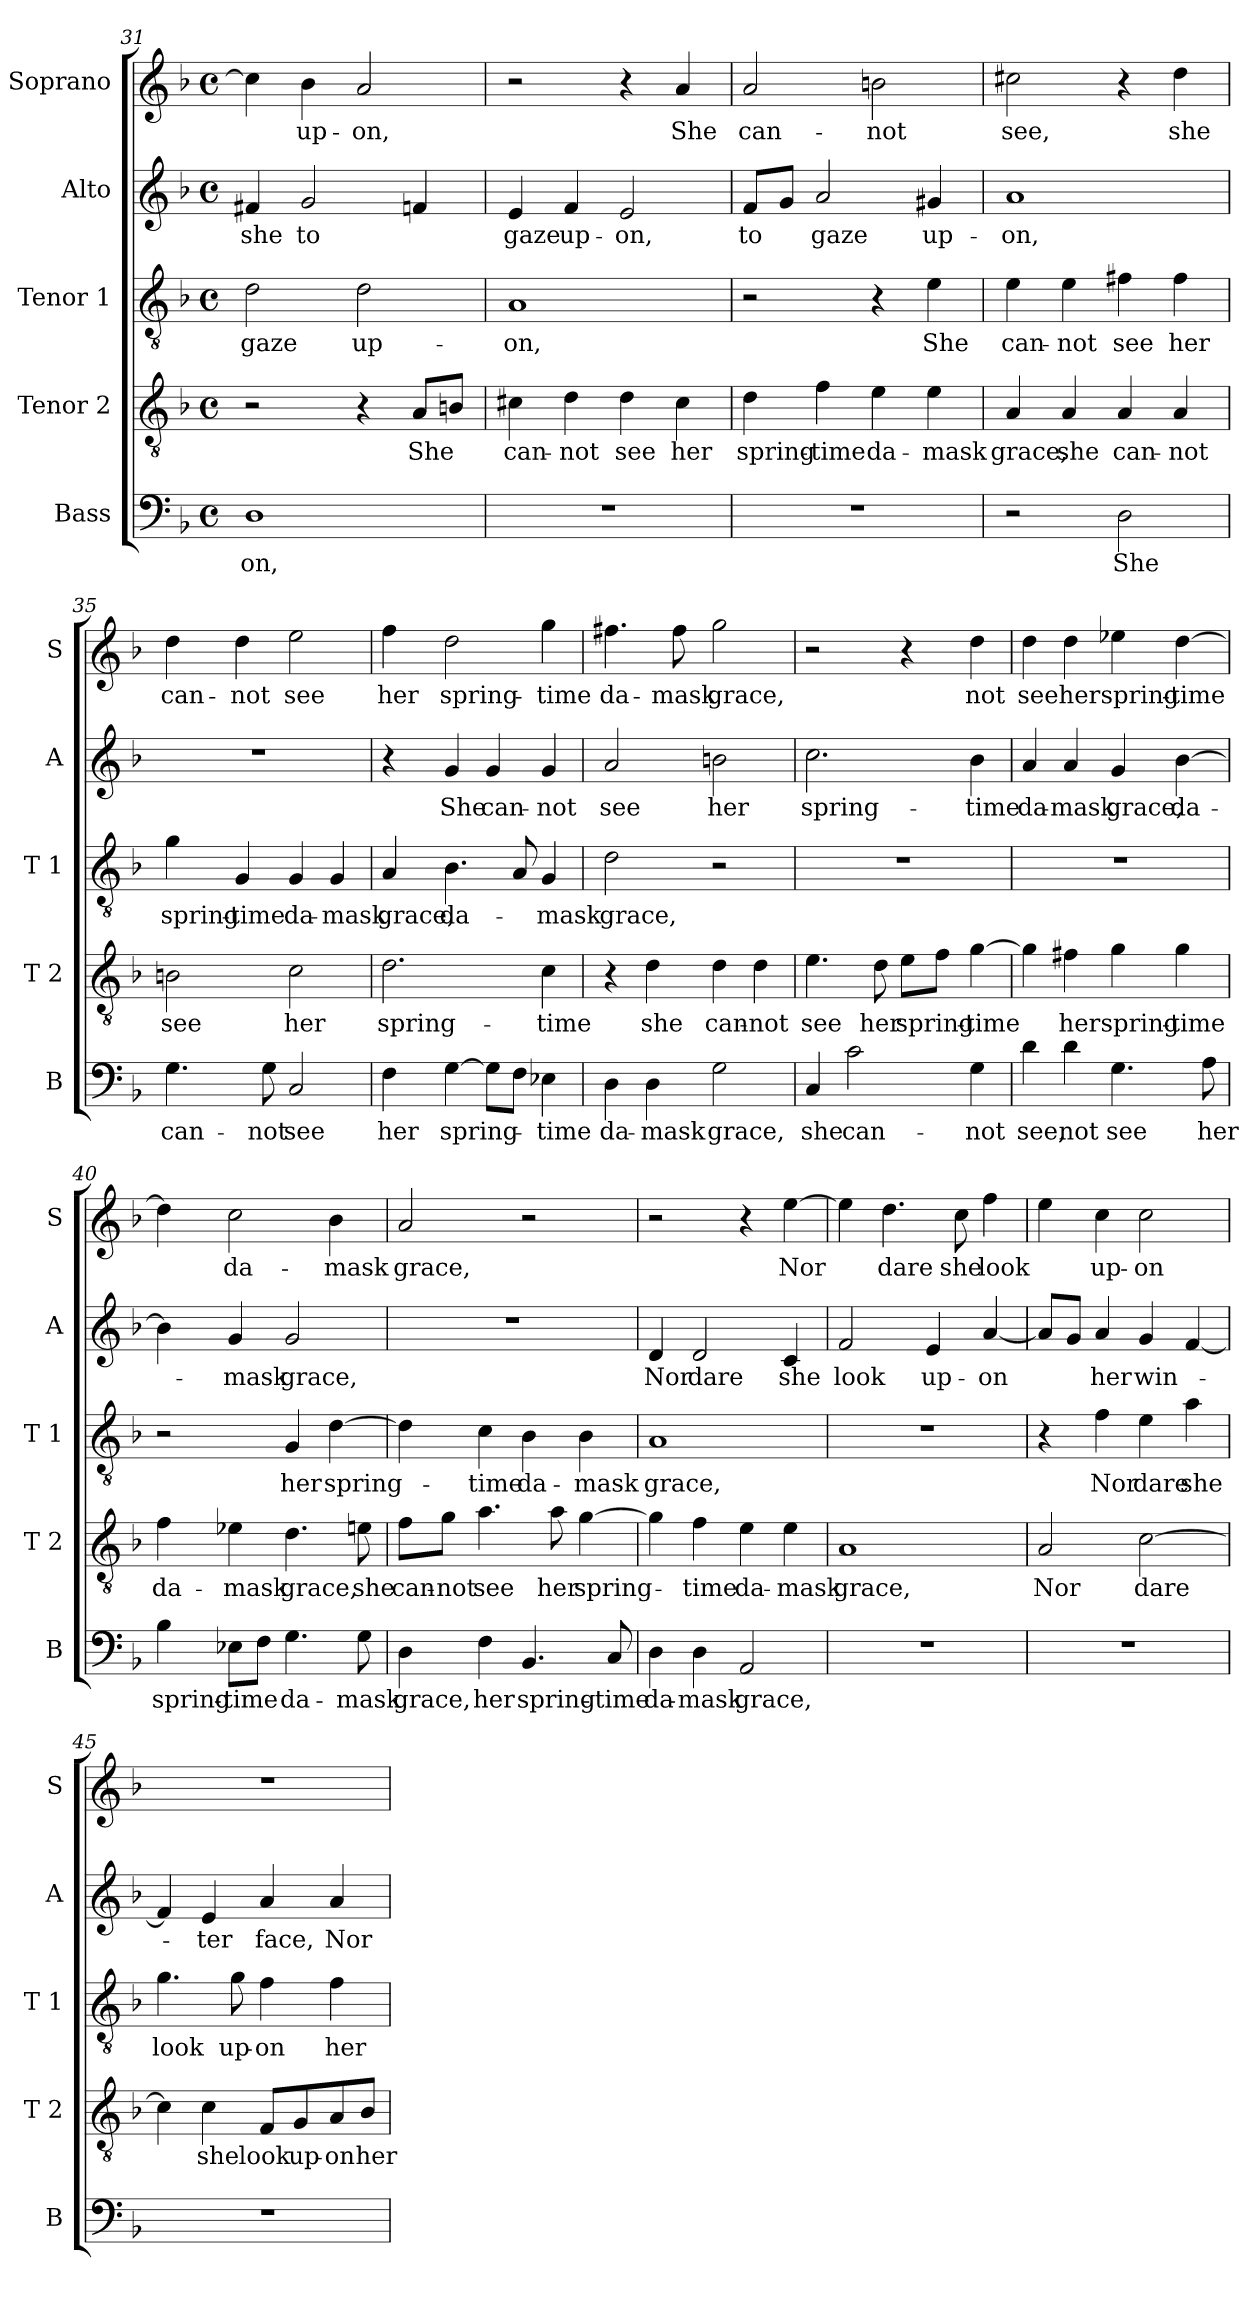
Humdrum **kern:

**kern	**text	**kern	**text	**kern	**text	**kern	**text	**kern	**text
*part5	*part5	*part4	*part4	*part3	*part3	*part2	*part2	*part1	*part1
*staff5	*staff5	*staff4	*staff4	*staff3	*staff3	*staff2	*staff2	*staff1	*staff1
*I"Bass	*	*I"Tenor 2	*	*I"Tenor 1	*	*I"Alto	*	*I"Soprano	*
*I'B	*	*I'T 2	*	*I'T 1	*	*I'A	*	*I'S	*
*clefF4	*	*clefGv2	*	*clefGv2	*	*clefG2	*	*clefG2	*
*k[b-]	*	*k[b-]	*	*k[b-]	*	*k[b-]	*	*k[b-]	*
*F:	*	*F:	*	*F:	*	*F:	*	*F:	*
*M4/4	*	*M4/4	*	*M4/4	*	*M4/4	*	*M4/4	*
*met(c)	*	*met(c)	*	*met(c)	*	*met(c)	*	*met(c)	*
=31	=31	=31	=31	=31	=31	=31	=31	=31	=31
1D	-on,	2r	.	2d\	gaze	4f#X/	she	4cc\]	.
.	.	.	.	.	.	2g/	to	4b-\	up-
.	.	4r	.	2d\	up-	.	.	2a/	-on,
.	.	8A/L	She	.	.	4fn/	.	.	.
.	.	8Bn/J	.	.	.	.	.	.	.
=32	=32	=32	=32	=32	=32	=32	=32	=32	=32
1r	.	4c#X\	can-	1A	-on,	4e/	gaze	2r	.
.	.	4d\	-not	.	.	4f/	up-	.	.
.	.	4d\	see	.	.	2e/	-on,	4r	.
.	.	4c#\	her	.	.	.	.	4a/	She
!!LO:LB:g=z
=33	=33	=33	=33	=33	=33	=33	=33	=33	=33
1r	.	4d\	spring-	2r	.	8f/L	to	2a/	can-
.	.	.	.	.	.	8g/J	.	.	.
.	.	4f\	-time	.	.	2a/	gaze	.	.
.	.	4e\	da-	4r	.	.	.	2bn\	-not
.	.	4e\	-mask	4e\	She	4g#X/	up-	.	.
=34	=34	=34	=34	=34	=34	=34	=34	=34	=34
2r	.	4A/	grace,	4e\	can-	1a	-on,	2cc#X\	see,
.	.	4A/	she	4e\	-not	.	.	.	.
2D\	She	4A/	can-	4f#X\	see	.	.	4r	.
.	.	4A/	-not	4f#\	her	.	.	4dd\	she
=35	=35	=35	=35	=35	=35	=35	=35	=35	=35
4.G\	can-	2Bn\	see	4g\	spring-	1r	.	4dd\	can-
.	.	.	.	4G/	-time	.	.	4dd\	-not
8G\	-not	.	.	.	.	.	.	.	.
2C/	see	2c\	her	4G/	da-	.	.	2ee\	see
.	.	.	.	4G/	-mask	.	.	.	.
=36	=36	=36	=36	=36	=36	=36	=36	=36	=36
4F\	her	2.d\	spring-	4A/	grace,	4r	.	4ff\	her
[4G\	spring-	.	.	4.B-\	da-	4g/	She	2dd\	spring-
8G\L]	.	.	.	.	.	4g/	can-	.	.
8F\J	.	.	.	8A/	.	.	.	.	.
4E-X\	-time	4c\	-time	4G/	-mask	4g/	-not	4gg\	-time
!!LO:PB:g=z
=37	=37	=37	=37	=37	=37	=37	=37	=37	=37
4D\	da-	4r	.	2d\	grace,	2a/	see	4.ff#X\	da-
4D\	-mask	4d\	she	.	.	.	.	.	.
.	.	.	.	.	.	.	.	8ff#\	-mask
2G\	grace,	4d\	can-	2r	.	2bn\	her	2gg\	grace,
.	.	4d\	-not	.	.	.	.	.	.
=38	=38	=38	=38	=38	=38	=38	=38	=38	=38
4C/	she	4.e\	see	1r	.	2.cc\	spring-	2r	.
2c\	can-	.	.	.	.	.	.	.	.
.	.	8d\	her	.	.	.	.	.	.
.	.	8e\L	spring-	.	.	.	.	4r	.
.	.	8f\J	.	.	.	.	.	.	.
4G\	-not	[4g\	-time	.	.	4b-\	-time	4dd\	not
=39	=39	=39	=39	=39	=39	=39	=39	=39	=39
4d\	see,	4g\]	.	1r	.	4a/	da-	4dd\	see
4d\	not	4f#X\	her	.	.	4a/	-mask	4dd\	her
4.G\	see	4g\	spring-	.	.	4g/	grace,	4ee-X\	spring-
.	.	4g\	-time	.	.	[4b-\	da-	[4dd\	-time
8A\	her	.	.	.	.	.	.	.	.
!!LO:LB:g=z
=40	=40	=40	=40	=40	=40	=40	=40	=40	=40
4B-\	spring-	4f\	da-	2r	.	4b-\]	.	4dd\]	.
8E-X\L	-time	4e-X\	-mask	.	.	4g/	-mask	2cc\	da-
8F\J	.	.	.	.	.	.	.	.	.
4.G\	da-	4.d\	grace,	4G/	her	2g/	grace,	.	.
.	.	.	.	[4d\	spring-	.	.	4b-\	-mask
8G\	-mask	8en\	she	.	.	.	.	.	.
=41	=41	=41	=41	=41	=41	=41	=41	=41	=41
4D\	grace,	8f\L	can-	4d\]	.	1r	.	2a/	grace,
.	.	8g\J	-not	.	.	.	.	.	.
4F\	her	4.a\	see	4c\	-time	.	.	.	.
4.BB-/	spring-	.	.	4B-\	da-	.	.	2r	.
.	.	8a\	her	.	.	.	.	.	.
.	.	[4g\	spring-	4B-\	-mask	.	.	.	.
8C/	-time	.	.	.	.	.	.	.	.
=42	=42	=42	=42	=42	=42	=42	=42	=42	=42
4D\	da-	4g\]	.	1A	grace,	4d/	Nor	2r	.
4D\	-mask	4f\	-time	.	.	2d/	dare	.	.
2AA/	grace,	4e\	da-	.	.	.	.	4r	.
.	.	4e\	-mask	.	.	4c/	she	[4ee\	Nor
!!LO:PB:g=z
=43	=43	=43	=43	=43	=43	=43	=43	=43	=43
1r	.	1A	grace,	1r	.	2f/	look	4ee\]	.
.	.	.	.	.	.	.	.	4.dd\	dare
.	.	.	.	.	.	4e/	up-	.	.
.	.	.	.	.	.	.	.	8cc\	she
.	.	.	.	.	.	[4a/	-on	4ff\	look
=44	=44	=44	=44	=44	=44	=44	=44	=44	=44
1r	.	2A/	Nor	4r	.	8a/L]	.	4ee\	.
.	.	.	.	.	.	8g/J	.	.	.
.	.	.	.	4f\	Nor	4a/	her	4cc\	up-
.	.	[2c\	dare	4e\	dare	4g/	win-	2cc\	-on
.	.	.	.	4a\	she	[4f/	.	.	.
=45	=45	=45	=45	=45	=45	=45	=45	=45	=45
1r	.	4c\]	.	4.g\	look	4f/]	.	1r	.
.	.	4c\	she	.	.	4e/	-ter	.	.
.	.	.	.	8g\	up-	.	.	.	.
.	.	8F/L	look	4f\	-on	4a/	face,	.	.
.	.	8G/	up-	.	.	.	.	.	.
.	.	8A/	-on	4f\	her	4a/	Nor	.	.
.	.	8B-/J	her	.	.	.	.	.	.
=	=	=	=	=	=	=	=	=	=
*-	*-	*-	*-	*-	*-	*-	*-	*-	*-
